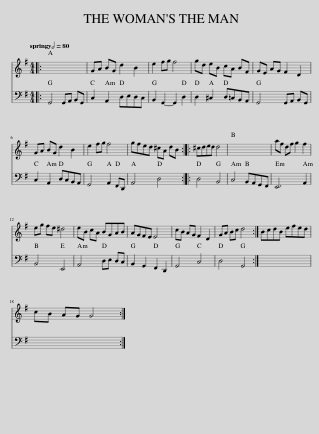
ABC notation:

X:1
%%score 1 2
L:1/8
Q:1/2=80
M:4/4
I:linebreak $
K:G
V:1 treble
V:2 bass
V:1
|: x8 | GA BG d2 B2 | e2 fg f4 | gd eB cA BF | GE AG F2 D2 |$ %5
 GA BG d2 B2 | e2 fg f4 | gfed ^cA dB :: ^cded d4 | x8 | %10
 af df g2 f2 |$ eg fe ^d4 | eB cA BGAB | AGFE E4 | cB AG F2 D2 | %15
 GA Bc d4 :| BcdB efed |$ cB AG G4 :| %18
V:2
|: G,,4 G,,A,, B,,G,, | C,2 A,,2 D,E,D,C, | B,,2 G,,2- G,,2 D,2 | D,2 ^C,2 D,=C,B,,A,, | G,,4 G,,A,, B,,G,, |$ %5
 C,2 A,,2 D,C,B,,A,, | G,,4 A,,2 F,,D,, | A,,4 D,4 :: D,4 B,,4 | C,4 B,,A,,G,,F,, | %10
 E,,6 A,,2 |$ B,,4 E,,4 | A,,4 D,E, D,C, | B,,2 G,,2 F,,2 D,,2 | G,,4 C,4 | %15
 D,4 G,,4 :| x8 |$ x8 :| %18
